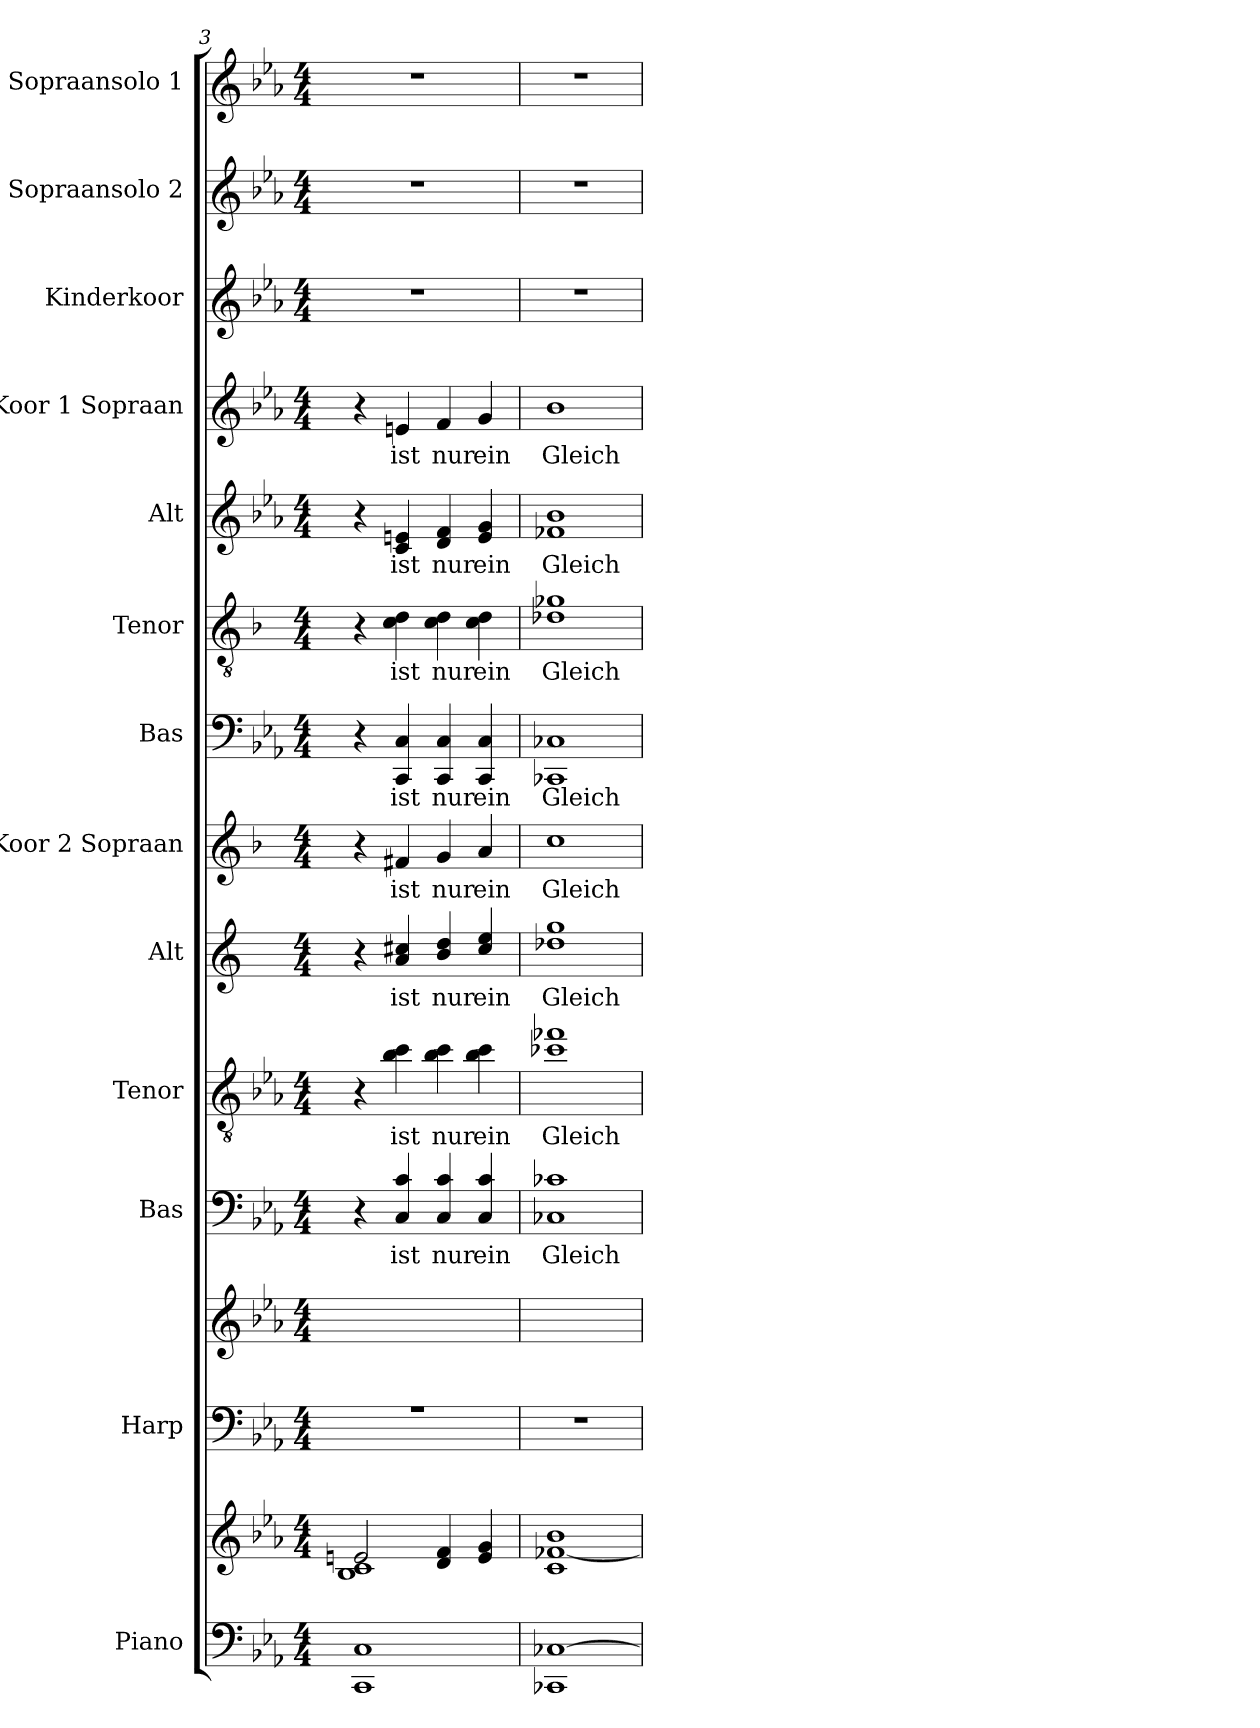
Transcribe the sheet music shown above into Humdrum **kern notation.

**kern	**kern	**kern	**kern	**kern	**text	**kern	**text	**kern	**text	**kern	**text	**kern	**text	**kern	**text	**kern	**text	**kern	**text	**kern	**kern	**kern
*part13	*part13	*part12	*part12	*part11	*part11	*part10	*part10	*part9	*part9	*part8	*part8	*part7	*part7	*part6	*part6	*part5	*part5	*part4	*part4	*part3	*part2	*part1
*staff15	*staff14	*staff13	*staff12	*staff11	*staff11	*staff10	*staff10	*staff9	*staff9	*staff8	*staff8	*staff7	*staff7	*staff6	*staff6	*staff5	*staff5	*staff4	*staff4	*staff3	*staff2	*staff1
*I"Piano	*	*I"Harp	*	*I"Bas	*	*I"Tenor	*	*I"Alt	*	*I"Koor 2 Sopraan	*	*I"Bas	*	*I"Tenor	*	*I"Alt	*	*I"Koor 1 Sopraan	*	*I"Kinderkoor	*I"Sopraansolo 2	*I"Sopraansolo 1
*I'Pno.	*	*I'Hrp.	*	*I'Bs.	*	*I'T.	*	*I'A.	*	*I'S.	*	*I'Bs.	*	*I'T.	*	*I'A.	*	*I'S.	*	*I'Kk.	*I'2.S.	*I'1. S.
*clefF4	*clefG2	*clefF4	*clefG2	*clefF4	*	*clefGv2	*	*clefG2	*	*clefG2	*	*clefF4	*	*clefGv2	*	*clefG2	*	*clefG2	*	*clefG2	*clefG2	*clefG2
*	*	*	*	*ITrd12c21	*	*ITrd8c14	*	*ITrd5c9	*	*ITrd1c2	*	*	*	*ITrd1c2	*	*	*	*	*	*	*	*
*k[b-e-a-]	*k[b-e-a-]	*k[b-e-a-]	*k[b-e-a-]	*k[b-e-a-]	*	*k[b-e-a-]	*	*k[b-e-a-]	*	*k[b-e-a-]	*	*k[b-e-a-]	*	*k[b-e-a-]	*	*k[b-e-a-]	*	*k[b-e-a-]	*	*k[b-e-a-]	*k[b-e-a-]	*k[b-e-a-]
*M4/4	*M4/4	*M4/4	*M4/4	*M4/4	*	*M4/4	*	*M4/4	*	*M4/4	*	*M4/4	*	*M4/4	*	*M4/4	*	*M4/4	*	*M4/4	*M4/4	*M4/4
=3	=3	=3	=3	=3	=3	=3	=3	=3	=3	=3	=3	=3	=3	=3	=3	=3	=3	=3	=3	=3	=3	=3
*	*^	*^	*	*	*	*	*	*	*	*	*	*	*	*	*	*	*	*	*	*	*	*
1CC 1C	2en/	1B- 1c	1r	1ryy	1ryy	4r	.	4r	.	4r	.	4r	.	4r	.	4r	.	4r	.	4r	.	1r	1r	1r
.	.	.	.	.	.	4CC/ 4C/	ist	4B-\ 4c\	ist	4c/ 4en/	ist	4en/	ist	4CC/ 4C/	ist	4B-\ 4c\	ist	4c/ 4en/	ist	4en/	ist	.	.	.
.	4d/ 4f/	.	.	.	.	4CC/ 4C/	nur	4B-\ 4c\	nur	4d/ 4f/	nur	4f/	nur	4CC/ 4C/	nur	4B-\ 4c\	nur	4d/ 4f/	nur	4f/	nur	.	.	.
.	4e/ 4g/	.	.	.	.	4CC/ 4C/	ein	4B-\ 4c\	ein	4e/ 4g/	ein	4g/	ein	4CC/ 4C/	ein	4B-\ 4c\	ein	4e/ 4g/	ein	4g/	ein	.	.	.
*	*v	*v	*	*	*	*	*	*	*	*	*	*	*	*	*	*	*	*	*	*	*	*	*	*
*	*	*v	*v	*	*	*	*	*	*	*	*	*	*	*	*	*	*	*	*	*	*	*	*
=4	=4	=4	=4	=4	=4	=4	=4	=4	=4	=4	=4	=4	=4	=4	=4	=4	=4	=4	=4	=4	=4	=4
1CC-X [1C-X	1c [1f-X 1b-	1r	1ryy	1CC-X 1C-X	Gleich-	1c-X 1f-X	Gleich-	1f-X 1b-	Gleich-	1b-	Gleich-	1CC-X 1C-X	Gleich-	1c-X 1f-X	Gleich-	1f-X 1b-	Gleich-	1b-	Gleich-	1r	1r	1r
=	=	=	=	=	=	=	=	=	=	=	=	=	=	=	=	=	=	=	=	=	=	=
*-	*-	*-	*-	*-	*-	*-	*-	*-	*-	*-	*-	*-	*-	*-	*-	*-	*-	*-	*-	*-	*-	*-
